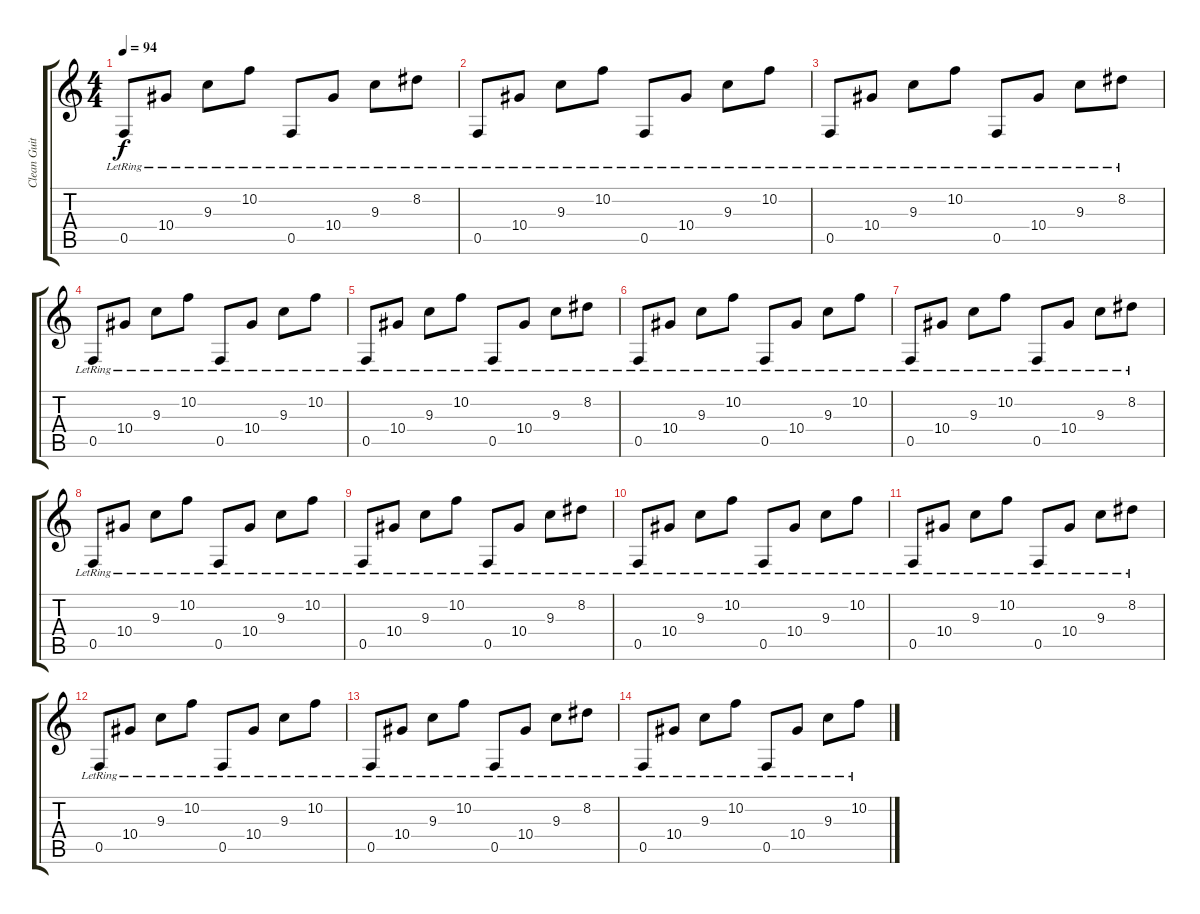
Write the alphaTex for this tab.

\track ("Clean Guitars" "Clean Guit") {instrument electricguitarjazz}
\staff {score tabs}
\tuning (C4 G3 Eb3 Bb2 F2 C2) {hide}
\ts (4 4)
\tempo 94
\clef g2
\ks c
0.5{lr}.8{dy f} 10.4{lr}.8 9.3{lr}.8 10.2{lr}.8 0.5{lr}.8 10.4{lr}.8 9.3{lr}.8 8.2{lr}.8 |
0.5{lr}.8 10.4{lr}.8 9.3{lr}.8 10.2{lr}.8 0.5{lr}.8 10.4{lr}.8 9.3{lr}.8 10.2{lr}.8 |
0.5{lr}.8{volume 10 instrument electricguitarjazz} 10.4{lr}.8 9.3{lr}.8 10.2{lr}.8 0.5{lr}.8 10.4{lr}.8 9.3{lr}.8 8.2{lr}.8 |
0.5{lr}.8 10.4{lr}.8 9.3{lr}.8 10.2{lr}.8 0.5{lr}.8 10.4{lr}.8 9.3{lr}.8 10.2{lr}.8 |
0.5{lr}.8 10.4{lr}.8 9.3{lr}.8 10.2{lr}.8 0.5{lr}.8 10.4{lr}.8 9.3{lr}.8 8.2{lr}.8 |
0.5{lr}.8 10.4{lr}.8 9.3{lr}.8 10.2{lr}.8 0.5{lr}.8 10.4{lr}.8 9.3{lr}.8 10.2{lr}.8 |
0.5{lr}.8{volume 10 instrument electricguitarjazz} 10.4{lr}.8 9.3{lr}.8 10.2{lr}.8 0.5{lr}.8 10.4{lr}.8 9.3{lr}.8 8.2{lr}.8 |
0.5{lr}.8 10.4{lr}.8 9.3{lr}.8 10.2{lr}.8 0.5{lr}.8 10.4{lr}.8 9.3{lr}.8 10.2{lr}.8 |
0.5{lr}.8 10.4{lr}.8 9.3{lr}.8 10.2{lr}.8 0.5{lr}.8 10.4{lr}.8 9.3{lr}.8 8.2{lr}.8 |
0.5{lr}.8 10.4{lr}.8 9.3{lr}.8 10.2{lr}.8 0.5{lr}.8 10.4{lr}.8 9.3{lr}.8 10.2{lr}.8 |
0.5{lr}.8{volume 10 instrument electricguitarjazz} 10.4{lr}.8 9.3{lr}.8 10.2{lr}.8 0.5{lr}.8 10.4{lr}.8 9.3{lr}.8 8.2{lr}.8 |
0.5{lr}.8 10.4{lr}.8 9.3{lr}.8 10.2{lr}.8 0.5{lr}.8 10.4{lr}.8 9.3{lr}.8 10.2{lr}.8 |
0.5{lr}.8 10.4{lr}.8 9.3{lr}.8 10.2{lr}.8 0.5{lr}.8 10.4{lr}.8 9.3{lr}.8 8.2{lr}.8 |
0.5{lr}.8 10.4{lr}.8 9.3{lr}.8 10.2{lr}.8 0.5{lr}.8 10.4{lr}.8 9.3{lr}.8 10.2{lr}.8
